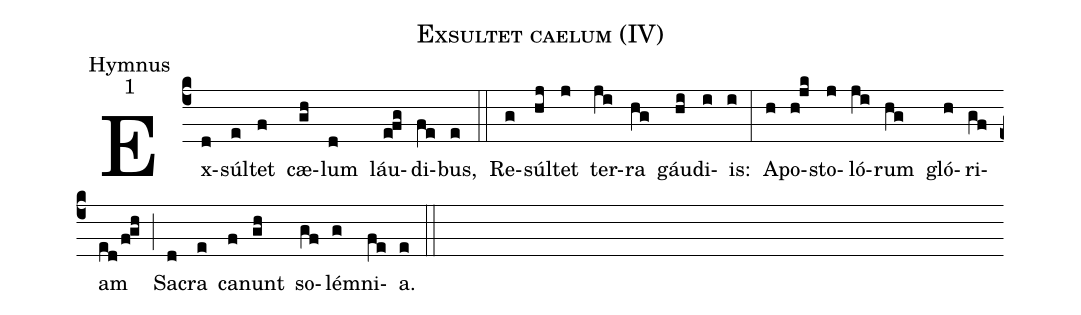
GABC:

name:Exsultet caelum (IV);
office-part:Hymnus;
mode:1;
%%
(c4) Ex(d)súl(e)tet(f) cæ(gh)lum(d) láu(e!fg)di(fe)bus,(e) (::)
Re(g)súl(hj)tet(j) ter(ji)ra(hg) gáu(hi)di(i)is:(i) (:)
A(h)po(h!jk)sto(j)ló(ji)rum(hg) gló(h)ri(gf)am(ed/f!gh) (;) Sa(d)cra(e) ca(f)nunt(gh) so(gf)lé(g)mni(fe)a.(e) (::)
